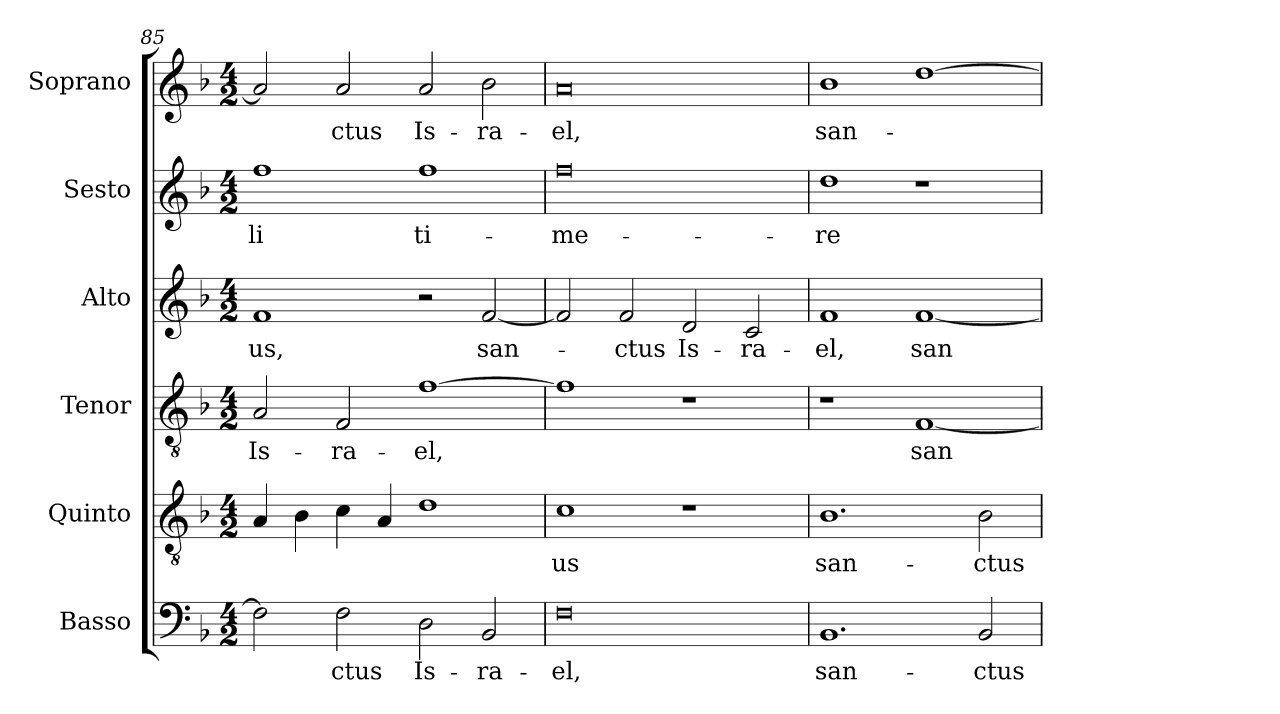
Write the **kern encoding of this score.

**kern	**text	**kern	**text	**kern	**text	**kern	**text	**kern	**text	**kern	**text
*part6	*part6	*part5	*part5	*part4	*part4	*part3	*part3	*part2	*part2	*part1	*part1
*staff6	*staff6	*staff5	*staff5	*staff4	*staff4	*staff3	*staff3	*staff2	*staff2	*staff1	*staff1
*I"Basso	*	*I"Quinto	*	*I"Tenor	*	*I"Alto	*	*I"Sesto	*	*I"Soprano	*
*I'B.	*	*I'Q.	*	*I'T.	*	*I'A.	*	*I'Ss.	*	*I'S.	*
!!LO:LB:g=z
*clefF4	*	*clefGv2	*	*clefGv2	*	*clefG2	*	*clefG2	*	*clefG2	*
*	*	*ITrd7c12	*	*ITrd7c12	*	*	*	*	*	*	*
*k[b-]	*	*k[b-]	*	*k[b-]	*	*k[b-]	*	*k[b-]	*	*k[b-]	*
*F:	*	*F:	*	*F:	*	*F:	*	*F:	*	*F:	*
*M4/2	*	*M4/2	*	*M4/2	*	*M4/2	*	*M4/2	*	*M4/2	*
=85	=85	=85	=85	=85	=85	=85	=85	=85	=85	=85	=85
!	!	!	!	!	!LO:LY:b:color=#000000	!	!	!	!	!	!
!	!	!	!	!	!	!	!LO:LY:b:color=#000000	!	!	!	!
!	!	!	!	!	!	!	!	!	!LO:LY:b:color=#000000	!	!
2Fi\]	.	4AAi/	.	2AAi/	Is-	1fi	-us,	1ffi	-li	2ai/]	.
.	.	4BB-i\	.	.	.	.	.	.	.	.	.
!	!LO:LY:b:color=#000000	!	!	!	!	!	!	!	!	!	!
!	!	!	!	!	!LO:LY:b:color=#000000	!	!	!	!	!	!
!	!	!	!	!	!	!	!	!	!	!	!LO:LY:b:color=#000000
2Fi\	-ctus	4Ci\	.	2FFi/	-ra-	.	.	.	.	2ai/	-ctus
.	.	4AAi/	.	.	.	.	.	.	.	.	.
!	!LO:LY:b:color=#000000	!	!	!	!	!	!	!	!	!	!
!	!	!	!	!	!LO:LY:b:color=#000000	!	!	!	!	!	!
!	!	!	!	!	!	!	!	!	!LO:LY:b:color=#000000	!	!
!	!	!	!	!	!	!	!	!	!	!	!LO:LY:b:color=#000000
2Di\	Is-	1Di	.	[1Fi	-el,	2r	.	1ffi	ti-	2ai/	Is-
!	!LO:LY:b:color=#000000	!	!	!	!	!	!	!	!	!	!
!	!	!	!	!	!	!	!LO:LY:b:color=#000000	!	!	!	!
!	!	!	!	!	!	!	!	!	!	!	!LO:LY:b:color=#000000
2BB-i/	-ra-	.	.	.	.	[2fi/	san-	.	.	2b-i\	-ra-
=86	=86	=86	=86	=86	=86	=86	=86	=86	=86	=86	=86
!	!LO:LY:b:color=#000000	!	!	!	!	!	!	!	!	!	!
!	!	!	!LO:LY:b:color=#000000	!	!	!	!	!	!	!	!
!	!	!	!	!	!	!	!	!	!LO:LY:b:color=#000000	!	!
!	!	!	!	!	!	!	!	!	!	!	!LO:LY:b:color=#000000
0Fi	-el,	1Ci	-us	1Fi]	.	2fi/]	.	0ffi	-me-	0ai	-el,
!	!	!	!	!	!	!	!LO:LY:b:color=#000000	!	!	!	!
.	.	.	.	.	.	2fi/	-ctus	.	.	.	.
!	!	!	!	!	!	!	!LO:LY:b:color=#000000	!	!	!	!
.	.	1r	.	1r	.	2di/	Is-	.	.	.	.
!	!	!	!	!	!	!	!LO:LY:b:color=#000000	!	!	!	!
.	.	.	.	.	.	2ci/	-ra-	.	.	.	.
=87	=87	=87	=87	=87	=87	=87	=87	=87	=87	=87	=87
!	!LO:LY:b:color=#000000	!	!	!	!	!	!	!	!	!	!
!	!	!	!LO:LY:b:color=#000000	!	!	!	!	!	!	!	!
!	!	!	!	!	!	!	!LO:LY:b:color=#000000	!	!	!	!
!	!	!	!	!	!	!	!	!	!LO:LY:b:color=#000000	!	!
!	!	!	!	!	!	!	!	!	!	!	!LO:LY:b:color=#000000
1.BB-i	san-	1.BB-i	san-	1r	.	1fi	-el,	1ddi	-re	1b-i	san-
!	!	!	!	!	!LO:LY:b:color=#000000	!	!	!	!	!	!
!	!	!	!	!	!	!	!LO:LY:b:color=#000000	!	!	!	!
.	.	.	.	[1FFi	san-	[1fi	san-	1r	.	[1ddi	.
!	!LO:LY:b:color=#000000	!	!	!	!	!	!	!	!	!	!
!	!	!	!LO:LY:b:color=#000000	!	!	!	!	!	!	!	!
2BB-i/	-ctus	2BB-i\	-ctus	.	.	.	.	.	.	.	.
=	=	=	=	=	=	=	=	=	=	=	=
*-	*-	*-	*-	*-	*-	*-	*-	*-	*-	*-	*-
